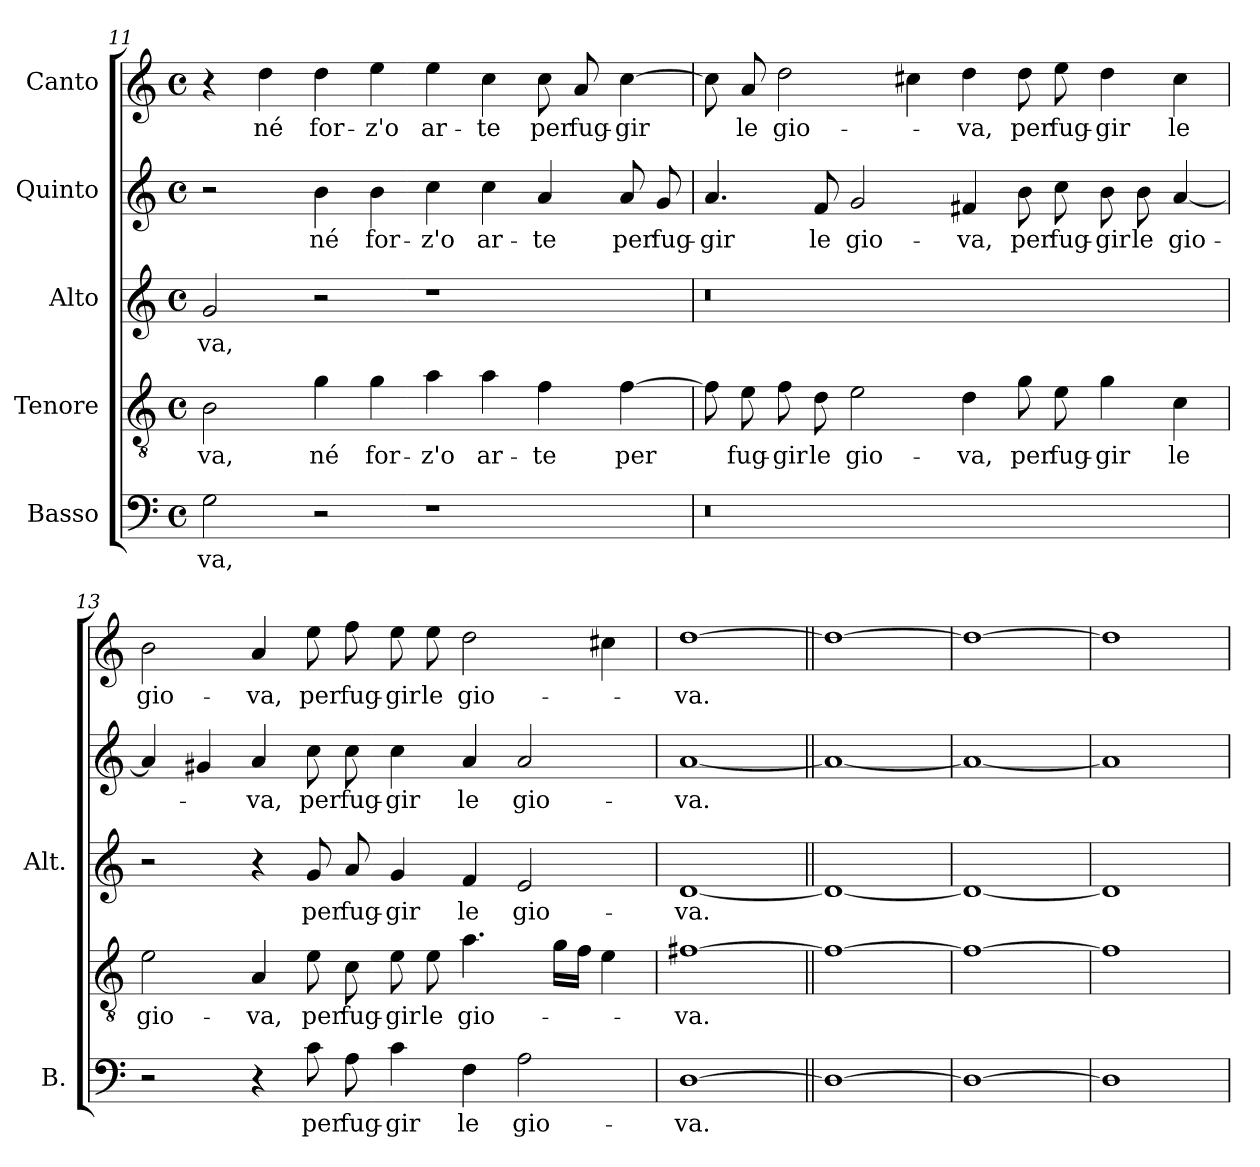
**kern	**text	**kern	**text	**kern	**text	**kern	**text	**kern	**text
*part5	*part5	*part4	*part4	*part3	*part3	*part2	*part2	*part1	*part1
*staff5	*staff5	*staff4	*staff4	*staff3	*staff3	*staff2	*staff2	*staff1	*staff1
*I"Basso	*	*I"Tenore	*	*I"Alto	*	*I"Quinto	*	*I"Canto	*
*I'B.	*	*	*	*I'Alt.	*	*	*	*	*
*clefF4	*	*clefGv2	*	*clefG2	*	*clefG2	*	*clefG2	*
*k[]	*	*k[]	*	*k[]	*	*k[]	*	*k[]	*
*C:	*	*C:	*	*C:	*	*C:	*	*C:	*
*M4/4	*	*M4/4	*	*M4/4	*	*M4/4	*	*M4/4	*
*met(c)	*	*met(c)	*	*met(c)	*	*met(c)	*	*met(c)	*
=11	=11	=11	=11	=11	=11	=11	=11	=11	=11
2G\	-va,	2B\	-va,	2g/	-va,	2r	.	4r	.
.	.	.	.	.	.	.	.	4dd\	né
2r	.	4g\	né	2r	.	4b\	né	4dd\	for-
.	.	4g\	for-	.	.	4b\	for-	4ee\	-z'o
1r	.	4a\	-z'o	1r	.	4cc\	-z'o	4ee\	ar-
.	.	4a\	ar-	.	.	4cc\	ar-	4cc\	-te
.	.	4f\	-te	.	.	4a/	-te	8cc\	per
.	.	.	.	.	.	.	.	8a/	fug-
.	.	[4f\	per	.	.	8a/	per	[4cc\	-gir
.	.	.	.	.	.	8g/	fug-	.	.
=12	=12	=12	=12	=12	=12	=12	=12	=12	=12
!LO:N:vis=0	!	!	!	!LO:N:vis=0	!	!	!	!	!
1r	.	8f\]	.	1r	.	4.a/	-gir	8cc\]	.
.	.	8e\	fug-	.	.	.	.	8a/	le
.	.	8f\	-gir	.	.	.	.	2dd\	gio-
.	.	8d\	le	.	.	8f/	le	.	.
.	.	2e\	gio-	.	.	2g/	gio-	.	.
.	.	.	.	.	.	.	.	4cc#X\	.
1ryy	.	4d\	-va,	1ryy	.	4f#X/	-va,	4dd\	-va,
.	.	8g\	per	.	.	8b\	per	8dd\	per
.	.	8e\	fug-	.	.	8cc\	fug-	8ee\	fug-
.	.	4g\	-gir	.	.	8b\	-gir	4dd\	-gir
.	.	.	.	.	.	8b\	le	.	.
.	.	4c\	le	.	.	[4a/	gio-	4cc#\	le
=13	=13	=13	=13	=13	=13	=13	=13	=13	=13
2r	.	2e\	gio-	2r	.	4a/]	.	2b\	gio-
.	.	.	.	.	.	4g#X/	.	.	.
4r	.	4A/	-va,	4r	.	4a/	-va,	4a/	-va,
8c\	per	8e\	per	8g/	per	8cc\	per	8ee\	per
8A\	fug-	8c\	fug-	8a/	fug-	8cc\	fug-	8ff\	fug-
4c\	-gir	8e\	-gir	4g/	-gir	4cc\	-gir	8ee\	-gir
.	.	8e\	le	.	.	.	.	8ee\	le
4F\	le	4.a\	gio-	4f/	le	4a/	le	2dd\	gio-
2A\	gio-	.	.	2e/	gio-	2a/	gio-	.	.
.	.	16g\LL	.	.	.	.	.	.	.
.	.	16f\JJ	.	.	.	.	.	.	.
.	.	4e\	.	.	.	.	.	4cc#X\	.
=14	=14	=14	=14	=14	=14	=14	=14	=14	=14
[1D\	-va.	[1f#X\	-va.	[1d/	-va.	[1a/	-va.	[1dd\	-va.
=15||	=15||	=15||	=15||	=15||	=15||	=15||	=15||	=15||	=15||
1D\_	.	1f#\_	.	1d/_	.	1a/_	.	1dd\_	.
=16	=16	=16	=16	=16	=16	=16	=16	=16	=16
1D\_	.	1f#\_	.	1d/_	.	1a/_	.	1dd\_	.
=17	=17	=17	=17	=17	=17	=17	=17	=17	=17
1D\]	.	1f#\]	.	1d/]	.	1a/]	.	1dd\]	.
=	=	=	=	=	=	=	=	=	=
*-	*-	*-	*-	*-	*-	*-	*-	*-	*-
